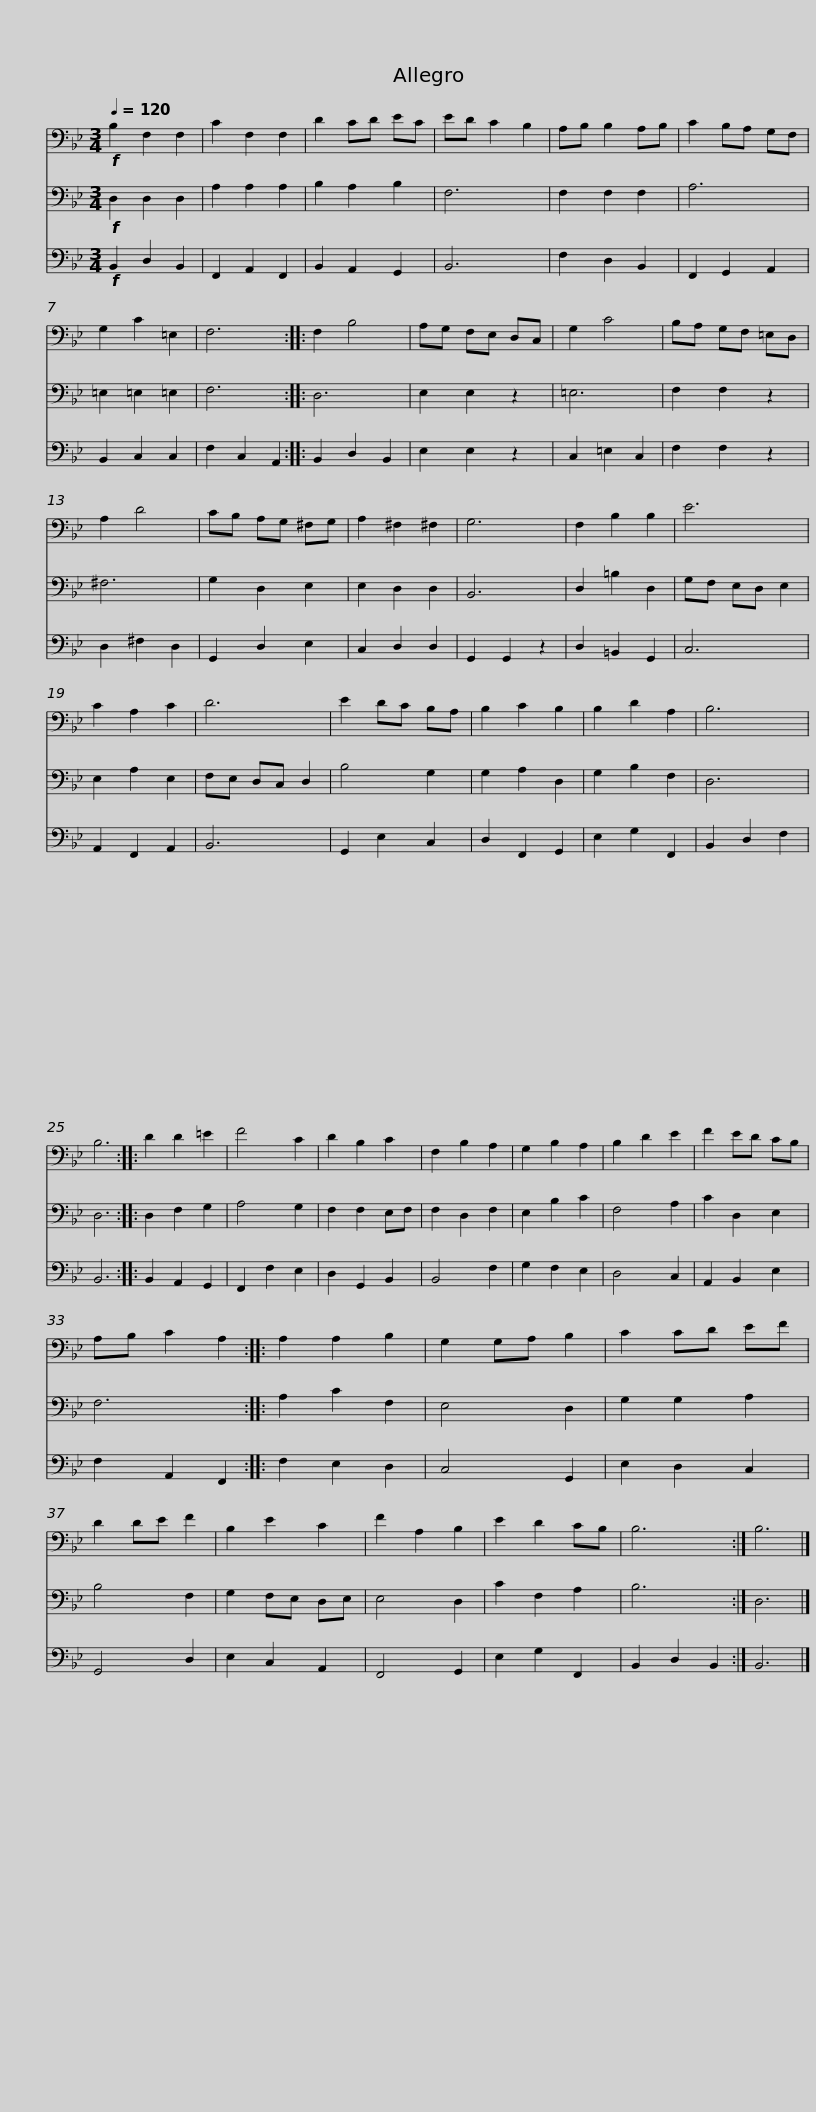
X:1
%%score 1 2 3
L:1/8
Q:1/4=120
M:3/4
I:linebreak $
K:Bb
V:1 bass
V:2 bass
V:3 bass
V:1
!f! B,2 F,2 F,2 | C2 F,2 F,2 | D2 CD EC | ED C2 B,2 | A,B, B,2 A,B, | %5
 C2 B,A, G,F, | G,2 C2 =E,2 | F,6 ::$ F,2 B,4 | A,G, F,E, D,C, | %10
 G,2 C4 | B,A, G,F, =E,D, | A,2 D4 | CB, A,G, ^F,G, | A,2 ^F,2 ^F,2 | %15
 G,6 |$ F,2 B,2 B,2 | E6 | C2 A,2 C2 | D6 | %20
 E2 DC B,A, | B,2 C2 B,2 | B,2 D2 A,2 | B,6 | B,6 :: %25
 D2 D2 =E2 |$ F4 C2 | D2 B,2 C2 | F,2 B,2 A,2 | G,2 B,2 A,2 | %30
 B,2 D2 E2 | F2 ED CB, | A,B, C2 A,2 :: A,2 A,2 B,2 | G,2 G,A, B,2 |$ %35
 C2 CD EF | D2 DE F2 | B,2 E2 C2 | F2 A,2 B,2 | E2 D2 CB, | %40
 B,6 :| B,6 |] %42
V:2
!f! D,2 D,2 D,2 | A,2 A,2 A,2 | B,2 A,2 B,2 | F,6 | F,2 F,2 F,2 | %5
 A,6 | =E,2 =E,2 =E,2 | F,6 ::$ D,6 | E,2 E,2 z2 | %10
 =E,6 | F,2 F,2 z2 | ^F,6 | G,2 D,2 E,2 | E,2 D,2 D,2 | %15
 B,,6 |$ D,2 =B,2 D,2 | G,F, E,D, E,2 | E,2 A,2 E,2 | F,E, D,C, D,2 | %20
 B,4 G,2 | G,2 A,2 D,2 | G,2 B,2 F,2 | D,6 | D,6 :: %25
 D,2 F,2 G,2 |$ A,4 G,2 | F,2 F,2 E,F, | F,2 D,2 F,2 | E,2 B,2 C2 | %30
 F,4 A,2 | C2 D,2 E,2 | F,6 :: A,2 C2 F,2 | E,4 D,2 |$ %35
 G,2 G,2 A,2 | B,4 F,2 | G,2 F,E, D,E, | E,4 D,2 | C2 F,2 A,2 | %40
 B,6 :| D,6 |] %42
V:3
!f! B,,2 D,2 B,,2 | F,,2 A,,2 F,,2 | B,,2 A,,2 G,,2 | B,,6 | F,2 D,2 B,,2 | %5
 F,,2 G,,2 A,,2 | B,,2 C,2 C,2 | F,2 C,2 A,,2 ::$ B,,2 D,2 B,,2 | E,2 E,2 z2 | %10
 C,2 =E,2 C,2 | F,2 F,2 z2 | D,2 ^F,2 D,2 | G,,2 D,2 E,2 | C,2 D,2 D,2 | %15
 G,,2 G,,2 z2 |$ D,2 =B,,2 G,,2 | C,6 | A,,2 F,,2 A,,2 | B,,6 | %20
 G,,2 E,2 C,2 | D,2 F,,2 G,,2 | E,2 G,2 F,,2 | B,,2 D,2 F,2 | B,,6 :: %25
 B,,2 A,,2 G,,2 |$ F,,2 F,2 E,2 | D,2 G,,2 B,,2 | B,,4 F,2 | G,2 F,2 E,2 | %30
 D,4 C,2 | A,,2 B,,2 E,2 | F,2 A,,2 F,,2 :: F,2 E,2 D,2 | C,4 G,,2 |$ %35
 E,2 D,2 C,2 | G,,4 D,2 | E,2 C,2 A,,2 | F,,4 G,,2 | E,2 G,2 F,,2 | %40
 B,,2 D,2 B,,2 :| B,,6 |] %42
